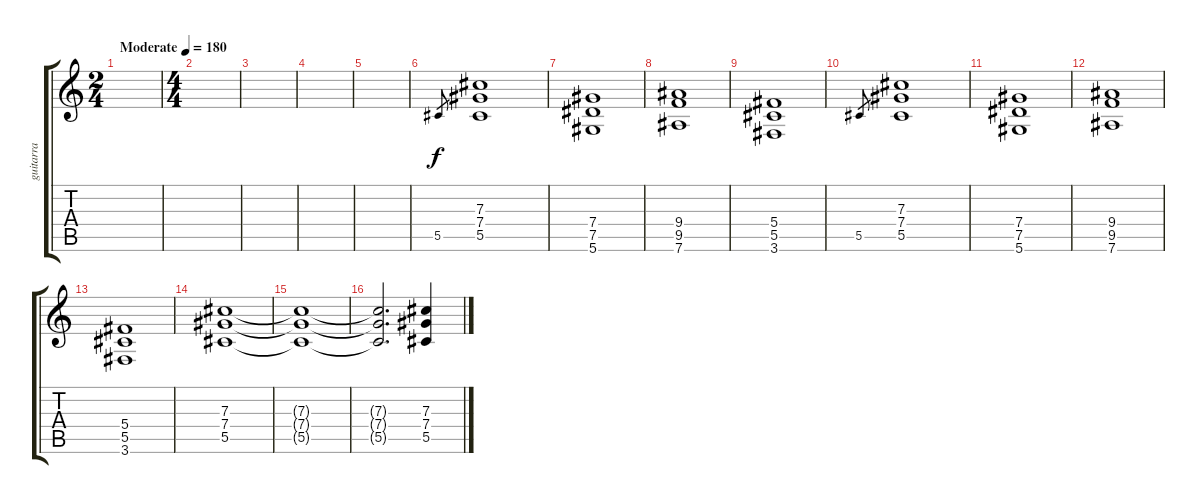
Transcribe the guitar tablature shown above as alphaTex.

\track ("guitarra" "guitarra") {instrument overdrivenguitar}
\staff {score tabs}
\tuning (Eb4 Bb3 Gb3 Db3 Ab2 Eb2) {hide}
\ts (2 4)
\tempo (180 "Moderate")
\clef g2
\ks c
|
\ts (4 4)
|
|
|
|
5.5.8{gr} (7.3 7.4 5.5).1 |
(7.4 7.5 5.6).1 |
(9.4 9.5 7.6).1 |
(5.4 5.5 3.6).1 |
5.5.8{gr} (7.3 7.4 5.5).1 |
(7.4 7.5 5.6).1 |
(9.4 9.5 7.6).1 |
(5.4 5.5 3.6).1 |
(7.3 7.4 5.5).1 |
(7.3{t} 7.4{t} 5.5{t}).1 |
(7.3{t} 7.4{t} 5.5{t}).2{d} (7.3 7.4 5.5).4
